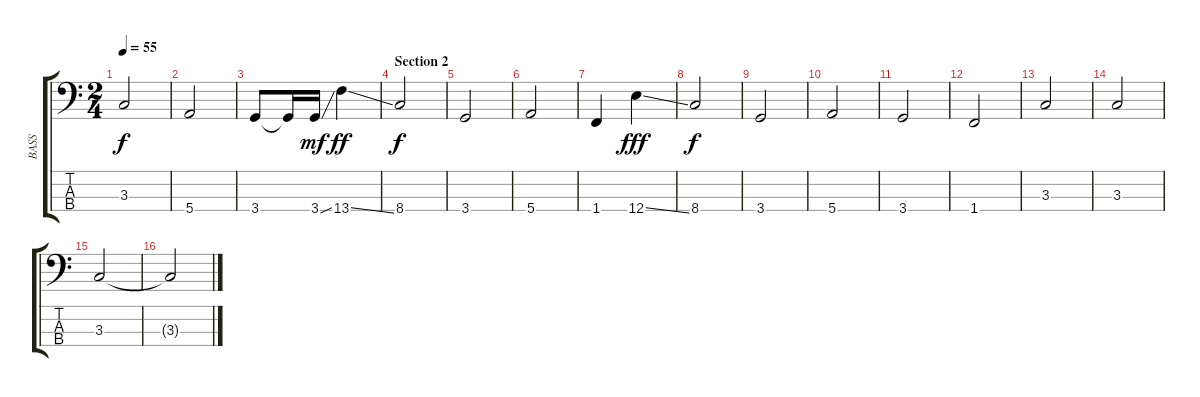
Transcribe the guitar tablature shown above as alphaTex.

\track ("BASS" "BASS") {instrument electricbassfinger}
\staff {score tabs}
\tuning (G2 D2 A1 E1) {hide}
\ts (2 4)
\tempo 55
\clef f4
\ks c
3.3.2{dy f} |
5.4.2 |
3.4.8 3.4{t}.16 3.4{ss}.16{dy mf} 13.4{ss}.4{dy ff} |
\section ("" "Section 2")
8.4.2{dy f} |
3.4.2 |
5.4.2 |
1.4.4 12.4{ss}.4{dy fff} |
8.4.2{dy f} |
3.4.2 |
5.4.2 |
3.4.2 |
1.4.2 |
3.3.2 |
3.3.2 |
3.3.2 |
3.3{t}.2
